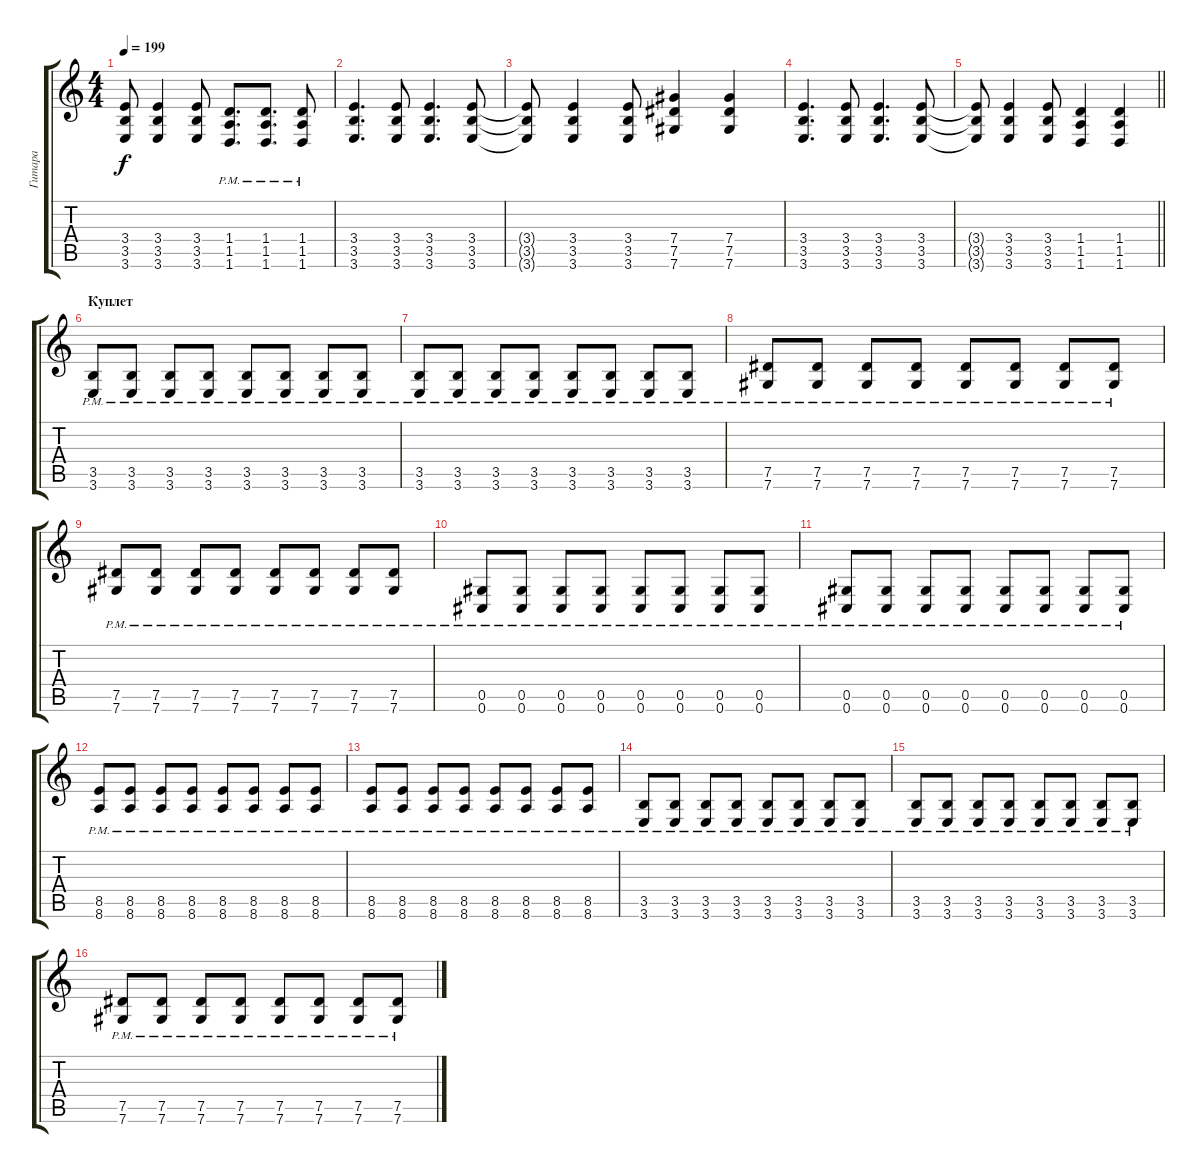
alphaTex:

\track ("Гитара" "Гитара") {instrument distortionguitar}
\staff {score tabs}
\tuning (Eb4 Bb3 Gb3 Db3 Ab2 Db2) {hide}
\ts (4 4)
\tempo 199
\clef g2
\ks c
(3.4{t} 3.5{t} 3.6{t}).8{dy f} (3.4 3.5 3.6).4 (3.4 3.5 3.6).8 (1.4{pm} 1.5{pm} 1.6{pm}).8{d} (1.4{pm} 1.5{pm} 1.6{pm}).8{d} (1.4{pm} 1.5{pm} 1.6{pm}).8 |
(3.4 3.5 3.6).4{d} (3.4 3.5 3.6).8 (3.4 3.5 3.6).4{d} (3.4 3.5 3.6).8 |
(3.4{t} 3.5{t} 3.6{t}).8 (3.4 3.5 3.6).4 (3.4 3.5 3.6).8 (7.4 7.5 7.6).4 (7.4 7.5 7.6).4 |
(3.4 3.5 3.6).4{d} (3.4 3.5 3.6).8 (3.4 3.5 3.6).4{d} (3.4 3.5 3.6).8 |
\barLineRight lightlight
(3.4{t} 3.5{t} 3.6{t}).8 (3.4 3.5 3.6).4 (3.4 3.5 3.6).8 (1.4 1.5 1.6).4 (1.4 1.5 1.6).4 |
\section ("" "Куплет")
(3.5{pm} 3.6{pm}).8 (3.5{pm} 3.6{pm}).8 (3.5{pm} 3.6{pm}).8 (3.5{pm} 3.6{pm}).8 (3.5{pm} 3.6{pm}).8 (3.5{pm} 3.6{pm}).8 (3.5{pm} 3.6{pm}).8 (3.5{pm} 3.6{pm}).8 |
(3.5{pm} 3.6{pm}).8 (3.5{pm} 3.6{pm}).8 (3.5{pm} 3.6{pm}).8 (3.5{pm} 3.6{pm}).8 (3.5{pm} 3.6{pm}).8 (3.5{pm} 3.6{pm}).8 (3.5{pm} 3.6{pm}).8 (3.5{pm} 3.6{pm}).8 |
(7.5{pm} 7.6{pm}).8 (7.5{pm} 7.6{pm}).8 (7.5{pm} 7.6{pm}).8 (7.5{pm} 7.6{pm}).8 (7.5{pm} 7.6{pm}).8 (7.5{pm} 7.6{pm}).8 (7.5{pm} 7.6{pm}).8 (7.5{pm} 7.6{pm}).8 |
(7.5{pm} 7.6{pm}).8 (7.5{pm} 7.6{pm}).8 (7.5{pm} 7.6{pm}).8 (7.5{pm} 7.6{pm}).8 (7.5{pm} 7.6{pm}).8 (7.5{pm} 7.6{pm}).8 (7.5{pm} 7.6{pm}).8 (7.5{pm} 7.6{pm}).8 |
(0.5{pm} 0.6{pm}).8 (0.5{pm} 0.6{pm}).8 (0.5{pm} 0.6{pm}).8 (0.5{pm} 0.6{pm}).8 (0.5{pm} 0.6{pm}).8 (0.5{pm} 0.6{pm}).8 (0.5{pm} 0.6{pm}).8 (0.5{pm} 0.6{pm}).8 |
(0.5{pm} 0.6{pm}).8 (0.5{pm} 0.6{pm}).8 (0.5{pm} 0.6{pm}).8 (0.5{pm} 0.6{pm}).8 (0.5{pm} 0.6{pm}).8 (0.5{pm} 0.6{pm}).8 (0.5{pm} 0.6{pm}).8 (0.5{pm} 0.6{pm}).8 |
(8.5{pm} 8.6{pm}).8 (8.5{pm} 8.6{pm}).8 (8.5{pm} 8.6{pm}).8 (8.5{pm} 8.6{pm}).8 (8.5{pm} 8.6{pm}).8 (8.5{pm} 8.6{pm}).8 (8.5{pm} 8.6{pm}).8 (8.5{pm} 8.6{pm}).8 |
(8.5{pm} 8.6{pm}).8 (8.5{pm} 8.6{pm}).8 (8.5{pm} 8.6{pm}).8 (8.5{pm} 8.6{pm}).8 (8.5{pm} 8.6{pm}).8 (8.5{pm} 8.6{pm}).8 (8.5{pm} 8.6{pm}).8 (8.5{pm} 8.6{pm}).8 |
(3.5{pm} 3.6{pm}).8 (3.5{pm} 3.6{pm}).8 (3.5{pm} 3.6{pm}).8 (3.5{pm} 3.6{pm}).8 (3.5{pm} 3.6{pm}).8 (3.5{pm} 3.6{pm}).8 (3.5{pm} 3.6{pm}).8 (3.5{pm} 3.6{pm}).8 |
(3.5{pm} 3.6{pm}).8 (3.5{pm} 3.6{pm}).8 (3.5{pm} 3.6{pm}).8 (3.5{pm} 3.6{pm}).8 (3.5{pm} 3.6{pm}).8 (3.5{pm} 3.6{pm}).8 (3.5{pm} 3.6{pm}).8 (3.5{pm} 3.6{pm}).8 |
(7.5{pm} 7.6{pm}).8 (7.5{pm} 7.6{pm}).8 (7.5{pm} 7.6{pm}).8 (7.5{pm} 7.6{pm}).8 (7.5{pm} 7.6{pm}).8 (7.5{pm} 7.6{pm}).8 (7.5{pm} 7.6{pm}).8 (7.5{pm} 7.6{pm}).8
